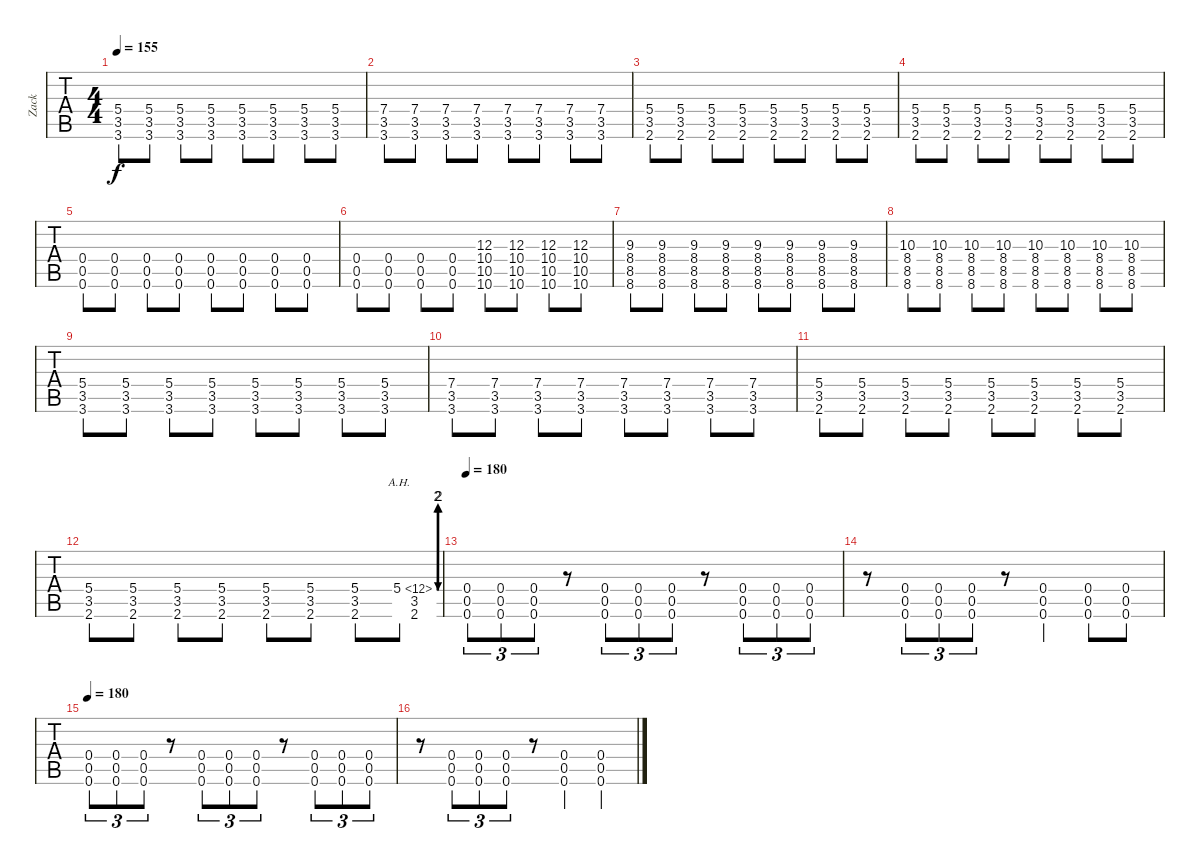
\track ("Zack" "Zack") {instrument distortionguitar}
\staff {tabs}
\tuning (D4 A3 F3 C3 G2 C2) {hide}
\ts (4 4)
\tempo 155
\clef g2
\ks c
(5.4 3.5 3.6).8{dy f} (5.4 3.5 3.6).8 (5.4 3.5 3.6).8 (5.4 3.5 3.6).8 (5.4 3.5 3.6).8 (5.4 3.5 3.6).8 (5.4 3.5 3.6).8 (5.4 3.5 3.6).8 |
(7.4 3.5 3.6).8 (7.4 3.5 3.6).8 (7.4 3.5 3.6).8 (7.4 3.5 3.6).8 (7.4 3.5 3.6).8 (7.4 3.5 3.6).8 (7.4 3.5 3.6).8 (7.4 3.5 3.6).8 |
(5.4 3.5 2.6).8 (5.4 3.5 2.6).8 (5.4 3.5 2.6).8 (5.4 3.5 2.6).8 (5.4 3.5 2.6).8 (5.4 3.5 2.6).8 (5.4 3.5 2.6).8 (5.4 3.5 2.6).8 |
(5.4 3.5 2.6).8 (5.4 3.5 2.6).8 (5.4 3.5 2.6).8 (5.4 3.5 2.6).8 (5.4 3.5 2.6).8 (5.4 3.5 2.6).8 (5.4 3.5 2.6).8 (5.4 3.5 2.6).8 |
(0.4 0.5 0.6).8 (0.4 0.5 0.6).8 (0.4 0.5 0.6).8 (0.4 0.5 0.6).8 (0.4 0.5 0.6).8 (0.4 0.5 0.6).8 (0.4 0.5 0.6).8 (0.4 0.5 0.6).8 |
(0.4 0.5 0.6).8 (0.4 0.5 0.6).8 (0.4 0.5 0.6).8 (0.4 0.5 0.6).8 (12.3 10.4 10.5 10.6).8 (12.3 10.4 10.5 10.6).8 (12.3 10.4 10.5 10.6).8 (12.3 10.4 10.5 10.6).8 |
(9.3 8.4 8.5 8.6).8 (9.3 8.4 8.5 8.6).8 (9.3 8.4 8.5 8.6).8 (9.3 8.4 8.5 8.6).8 (9.3 8.4 8.5 8.6).8 (9.3 8.4 8.5 8.6).8 (9.3 8.4 8.5 8.6).8 (9.3 8.4 8.5 8.6).8 |
(10.3 8.4 8.5 8.6).8 (10.3 8.4 8.5 8.6).8 (10.3 8.4 8.5 8.6).8 (10.3 8.4 8.5 8.6).8 (10.3 8.4 8.5 8.6).8 (10.3 8.4 8.5 8.6).8 (10.3 8.4 8.5 8.6).8 (10.3 8.4 8.5 8.6).8 |
(5.4 3.5 3.6).8 (5.4 3.5 3.6).8 (5.4 3.5 3.6).8 (5.4 3.5 3.6).8 (5.4 3.5 3.6).8 (5.4 3.5 3.6).8 (5.4 3.5 3.6).8 (5.4 3.5 3.6).8 |
(7.4 3.5 3.6).8 (7.4 3.5 3.6).8 (7.4 3.5 3.6).8 (7.4 3.5 3.6).8 (7.4 3.5 3.6).8 (7.4 3.5 3.6).8 (7.4 3.5 3.6).8 (7.4 3.5 3.6).8 |
(5.4 3.5 2.6).8 (5.4 3.5 2.6).8 (5.4 3.5 2.6).8 (5.4 3.5 2.6).8 (5.4 3.5 2.6).8 (5.4 3.5 2.6).8 (5.4 3.5 2.6).8 (5.4 3.5 2.6).8 |
(5.4 3.5 2.6).8 (5.4 3.5 2.6).8 (5.4 3.5 2.6).8 (5.4 3.5 2.6).8 (5.4 3.5 2.6).8 (5.4 3.5 2.6).8 (5.4 3.5 2.6).8 (5.4{be (custom 0 0 10 8 20 8 30 0 40 0 50 8 60 8) ah 7} 3.5 2.6).8 |
\tempo 180
(0.4 0.5 0.6).8{tu (3 2)} (0.4 0.5 0.6).8{tu (3 2)} (0.4 0.5 0.6).8{tu (3 2)} r.8 (0.4 0.5 0.6).8{tu (3 2)} (0.4 0.5 0.6).8{tu (3 2)} (0.4 0.5 0.6).8{tu (3 2)} r.8 (0.4 0.5 0.6).8{tu (3 2)} (0.4 0.5 0.6).8{tu (3 2)} (0.4 0.5 0.6).8{tu (3 2)} |
r.8 (0.4 0.5 0.6).8{tu (3 2)} (0.4 0.5 0.6).8{tu (3 2)} (0.4 0.5 0.6).8{tu (3 2)} r.8 (0.4 0.5 0.6).4 (0.4 0.5 0.6).8 (0.4 0.5 0.6).8 |
\tempo 180
(0.4 0.5 0.6).8{tu (3 2)} (0.4 0.5 0.6).8{tu (3 2)} (0.4 0.5 0.6).8{tu (3 2)} r.8 (0.4 0.5 0.6).8{tu (3 2)} (0.4 0.5 0.6).8{tu (3 2)} (0.4 0.5 0.6).8{tu (3 2)} r.8 (0.4 0.5 0.6).8{tu (3 2)} (0.4 0.5 0.6).8{tu (3 2)} (0.4 0.5 0.6).8{tu (3 2)} |
r.8 (0.4 0.5 0.6).8{tu (3 2)} (0.4 0.5 0.6).8{tu (3 2)} (0.4 0.5 0.6).8{tu (3 2)} r.8 (0.4 0.5 0.6).4 (0.4 0.5 0.6).4
